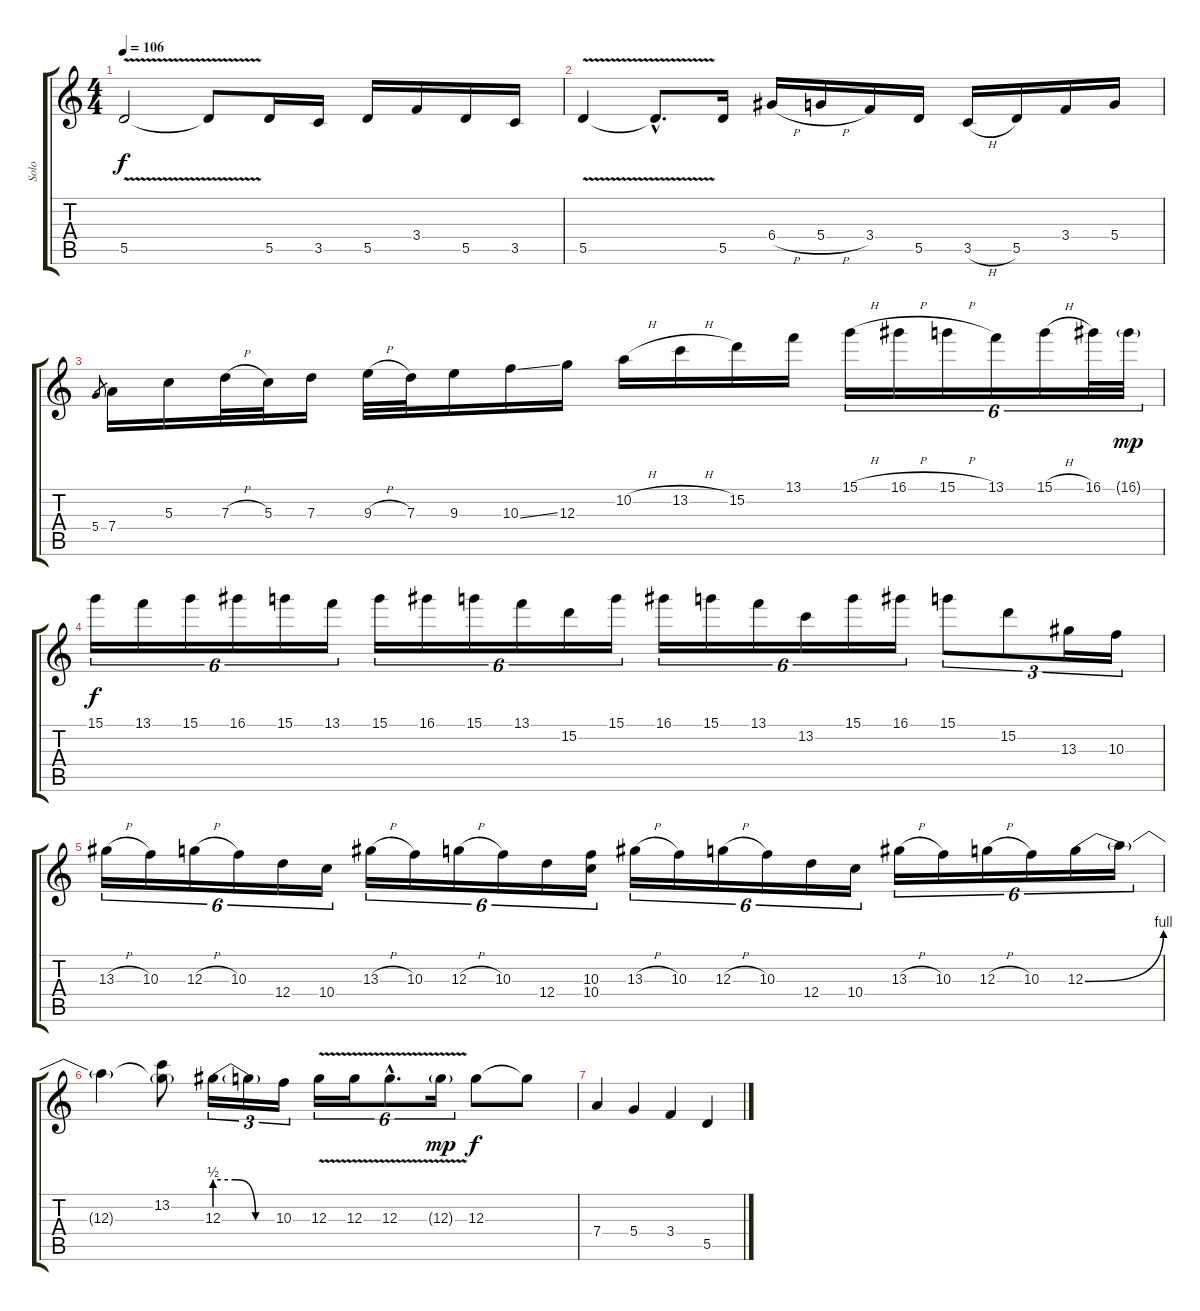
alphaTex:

\track ("Solo" "Solo") {instrument overdrivenguitar}
\staff {score tabs}
\tuning (E4 B3 G3 D3 A2 E2) {hide}
\ts (4 4)
\tempo 106
\clef g2
\ks c
5.5{v}.2{dy f} 5.5{t}.8 5.5.16 3.5.16 5.5.16 3.4.16 5.5.16 3.5.16 |
5.5{v}.4 5.5{hac t}.8{d} 5.5.16 6.4{h}.16 5.4{h}.16 3.4.16 5.5.16 3.5{h}.16 5.5.16 3.4.16 5.4.16 |
5.4.8{gr} 7.4.16 5.3.16 7.3{h}.32 5.3.32 7.3.16 9.3{h}.32 7.3.32 9.3.16 10.3{ss}.16 12.3.16 10.2{h}.16 13.2{h}.16 15.2.16 13.1.16 15.1{h}.16{tu (6 4)} 16.1{h}.16{tu (6 4)} 15.1{h}.16{tu (6 4)} 13.1.16{tu (6 4)} 15.1{h}.16{tu (6 4)} 16.1.32{tu (6 4)} 16.1{g}.32{tu (6 4) dy mp} |
15.1.16{tu (6 4) dy f} 13.1.16{tu (6 4)} 15.1.16{tu (6 4)} 16.1.16{tu (6 4)} 15.1.16{tu (6 4)} 13.1.16{tu (6 4)} 15.1.16{tu (6 4)} 16.1.16{tu (6 4)} 15.1.16{tu (6 4)} 13.1.16{tu (6 4)} 15.2.16{tu (6 4)} 15.1.16{tu (6 4)} 16.1.16{tu (6 4)} 15.1.16{tu (6 4)} 13.1.16{tu (6 4)} 13.2.16{tu (6 4)} 15.1.16{tu (6 4)} 16.1.16{tu (6 4)} 15.1.8{tu (3 2)} 15.2.8{tu (3 2)} 13.3.16{tu (3 2)} 10.3.16{tu (3 2)} |
13.3{h}.16{tu (6 4)} 10.3.16{tu (6 4)} 12.3{h}.16{tu (6 4)} 10.3.16{tu (6 4)} 12.4.16{tu (6 4)} 10.4.16{tu (6 4)} 13.3{h}.16{tu (6 4)} 10.3.16{tu (6 4)} 12.3{h}.16{tu (6 4)} 10.3.16{tu (6 4)} 12.4.16{tu (6 4)} (10.3 10.4).16{tu (6 4)} 13.3{h}.16{tu (6 4)} 10.3.16{tu (6 4)} 12.3{h}.16{tu (6 4)} 10.3.16{tu (6 4)} 12.4.16{tu (6 4)} 10.4.16{tu (6 4)} 13.3{h}.16{tu (6 4)} 10.3.16{tu (6 4)} 12.3{h}.16{tu (6 4)} 10.3.16{tu (6 4)} 12.3{be (bend 0 0 60 4)}.16{tu (6 4)} 12.3{t}.16{tu (6 4)} |
12.3{t}.4{volume 0} (13.2 12.3{t}).8 12.3{be (custom 0 2 20 2 40 0 60 0)}.16{tu (3 2)} 12.3{t}.16{tu (3 2)} 10.3.16{tu (3 2)} 12.3{v}.16{tu (6 4)} 12.3{v}.16{tu (6 4)} 12.3{v hac}.8{d tu (6 4)} 12.3{v g}.16{tu (6 4) dy mp} 12.3.8{dy f} 12.3{t}.8 |
7.4.4 5.4.4 3.4.4 5.5.4
